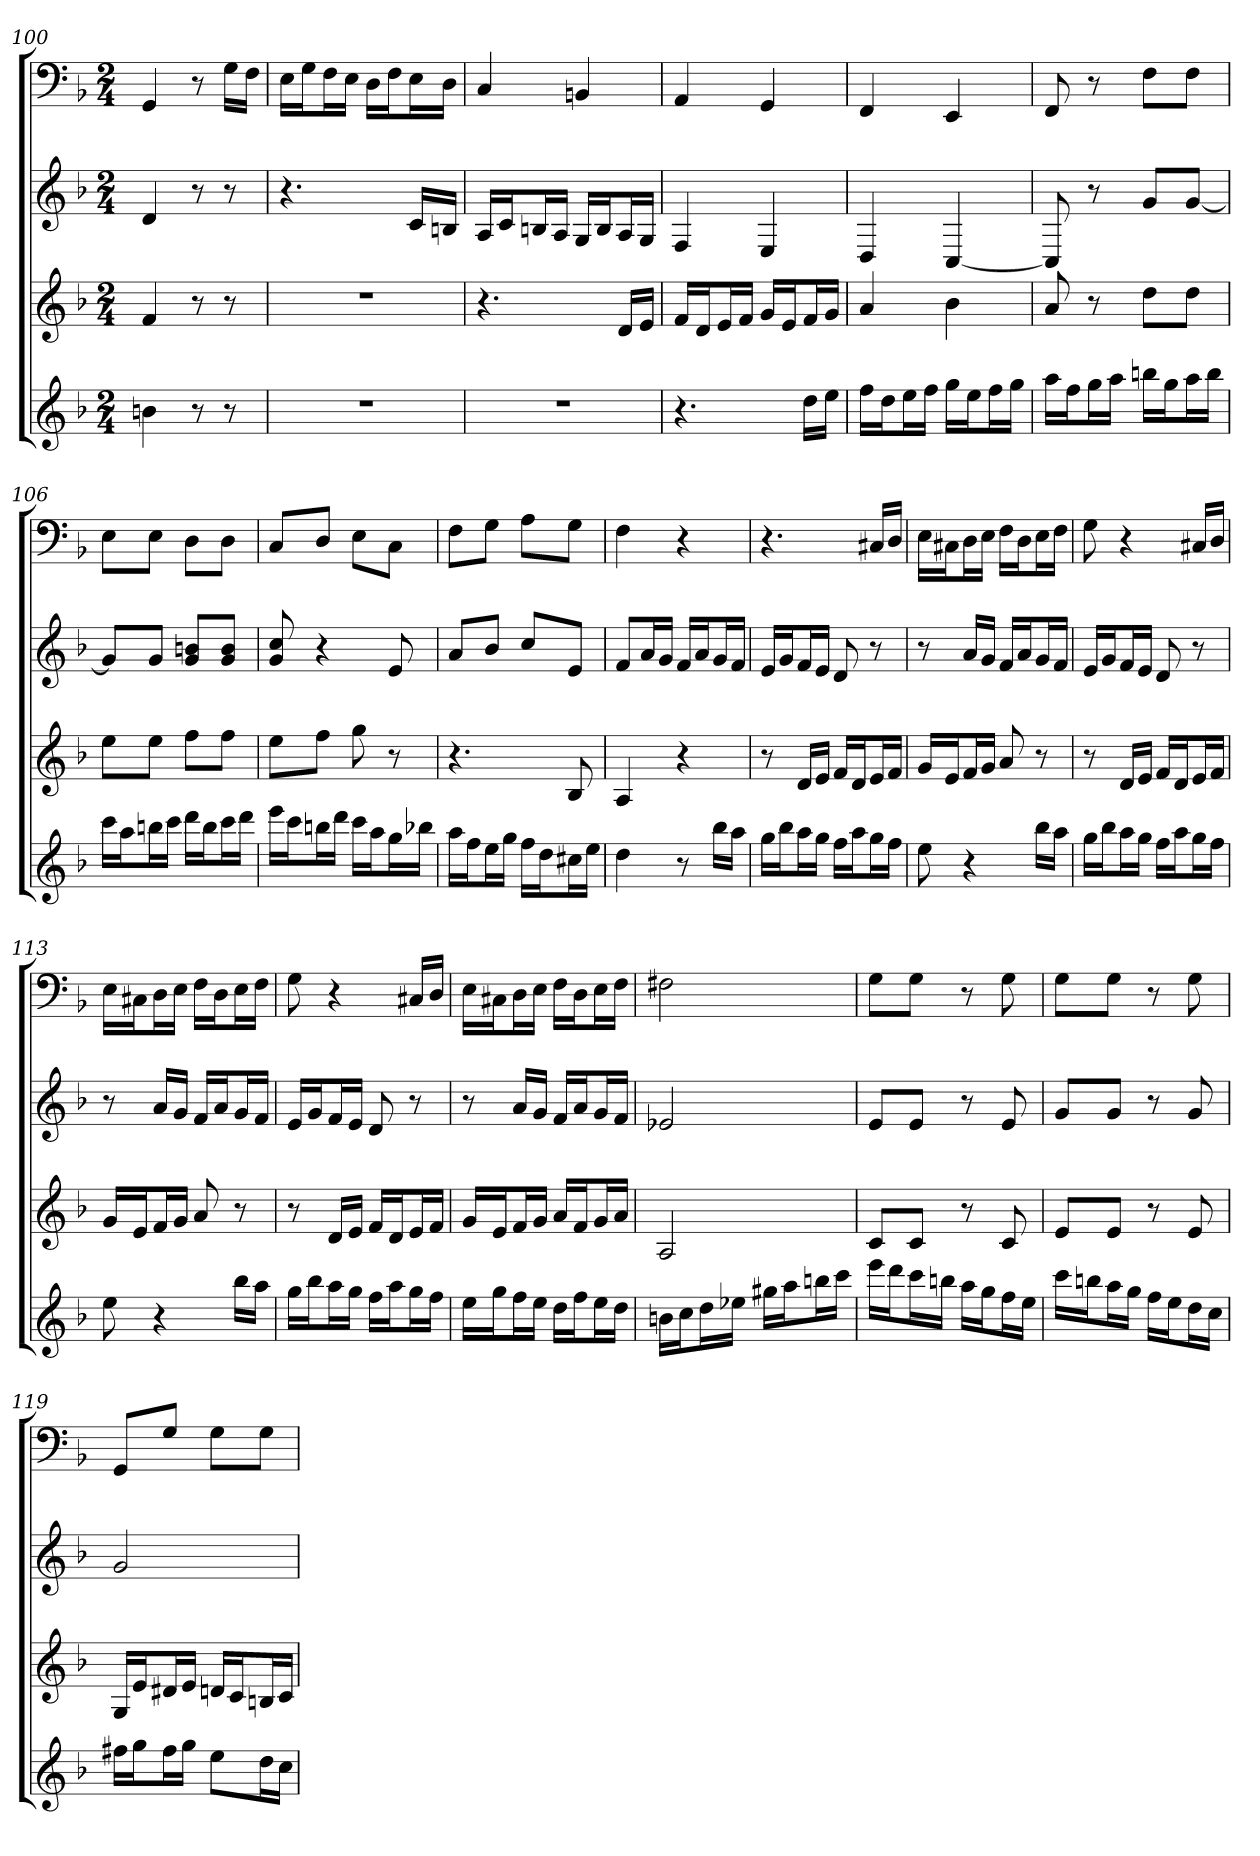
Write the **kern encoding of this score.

**kern	**kern	**kern	**kern
*part4	*part3	*part2	*part1
*staff4	*staff3	*staff2	*staff1
*k[b-]	*k[b-]	*k[b-]	*k[b-]
*F:	*F:	*F:	*F:
*M2/4	*M2/4	*M2/4	*M2/4
=100	=100	=100	=100
4bn	4f	4d	4GG
8r	8r	8r	8r
8r	8r	8r	16GLL
.	.	.	16FJJ
=101	=101	=101	=101
2r	2r	4.r	16ELL
.	.	.	16GJ
.	.	.	16FL
.	.	.	16EJJ
.	.	.	16DLL
.	.	.	16FJ
.	.	16cLL	16EL
.	.	16BnJJ	16DJJ
=102	=102	=102	=102
2r	4.r	16ALL	4C
.	.	16cJ	.
.	.	16BnL	.
.	.	16AJJ	.
.	.	16GLL	4BBn
.	.	16BJ	.
.	16dLL	16AL	.
.	16eJJ	16GJJ	.
=103	=103	=103	=103
4.r	16fLL	4F	4AA
.	16dJ	.	.
.	16eL	.	.
.	16fJJ	.	.
.	16gLL	4E	4GG
.	16eJ	.	.
16ddLL	16fL	.	.
16eeJJ	16gJJ	.	.
=104	=104	=104	=104
16ffLL	4a	4D	4FF
16ddJ	.	.	.
16eeL	.	.	.
16ffJJ	.	.	.
16ggLL	4b-	[4C	4EE
16eeJ	.	.	.
16ffL	.	.	.
16ggJJ	.	.	.
=105	=105	=105	=105
16aaLL	8a	8C]	8FF
16ffJ	.	.	.
16ggL	8r	8r	8r
16aaJJ	.	.	.
16bbnLL	8ddL	8gL	8FL
16ggJ	.	.	.
16aaL	8ddJ	[8gJ	8FJ
16bbJJ	.	.	.
=106	=106	=106	=106
16cccLL	8eeL	8gL]	8EL
16aaJ	.	.	.
16bbnL	8eeJ	8gJ	8EJ
16cccJJ	.	.	.
16dddLL	8ffL	8g 8bnL	8DL
16bbJ	.	.	.
16cccL	8ffJ	8g 8bJ	8DJ
16dddJJ	.	.	.
=107	=107	=107	=107
16eeeLL	8eeL	8g 8cc	8CL
16cccJ	.	.	.
16bbnL	8ffJ	4r	8DJ
16dddJJ	.	.	.
16cccLL	8gg	.	8EL
16aaJ	.	.	.
16ggL	8r	8e	8CJ
16bb-XJJ	.	.	.
=108	=108	=108	=108
16aaLL	4.r	8aL	8FL
16ffJ	.	.	.
16eeL	.	8b-J	8GJ
16ggJJ	.	.	.
16ffLL	.	8ccL	8AL
16ddJ	.	.	.
16cc#XL	8B-	8eJ	8GJ
16eeJJ	.	.	.
=109	=109	=109	=109
4dd	4A	8fL	4F
.	.	16aL	.
.	.	16gJJ	.
8r	4r	16fLL	4r
.	.	16aJ	.
16bb-LL	.	16gL	.
16aaJJ	.	16fJJ	.
=110	=110	=110	=110
16ggLL	8r	16eLL	4.r
16bb-J	.	16gJ	.
16aaL	16dLL	16fL	.
16ggJJ	16eJJ	16eJJ	.
16ffLL	16fLL	8d	.
16aaJ	16dJ	.	.
16ggL	16eL	8r	16C#XLL
16ffJJ	16fJJ	.	16DJJ
=111	=111	=111	=111
8ee	16gLL	8r	16ELL
.	16eJ	.	16C#XJ
4r	16fL	16aLL	16DL
.	16gJJ	16gJJ	16EJJ
.	8a	16fLL	16FLL
.	.	16aJ	16DJ
16bb-LL	8r	16gL	16EL
16aaJJ	.	16fJJ	16FJJ
=112	=112	=112	=112
16ggLL	8r	16eLL	8G
16bb-J	.	16gJ	.
16aaL	16dLL	16fL	4r
16ggJJ	16eJJ	16eJJ	.
16ffLL	16fLL	8d	.
16aaJ	16dJ	.	.
16ggL	16eL	8r	16C#XLL
16ffJJ	16fJJ	.	16DJJ
=113	=113	=113	=113
8ee	16gLL	8r	16ELL
.	16eJ	.	16C#XJ
4r	16fL	16aLL	16DL
.	16gJJ	16gJJ	16EJJ
.	8a	16fLL	16FLL
.	.	16aJ	16DJ
16bb-LL	8r	16gL	16EL
16aaJJ	.	16fJJ	16FJJ
=114	=114	=114	=114
16ggLL	8r	16eLL	8G
16bb-J	.	16gJ	.
16aaL	16dLL	16fL	4r
16ggJJ	16eJJ	16eJJ	.
16ffLL	16fLL	8d	.
16aaJ	16dJ	.	.
16ggL	16eL	8r	16C#XLL
16ffJJ	16fJJ	.	16DJJ
=115	=115	=115	=115
16eeLL	16gLL	8r	16ELL
16ggJ	16eJ	.	16C#XJ
16ffL	16fL	16aLL	16DL
16eeJJ	16gJJ	16gJJ	16EJJ
16ddLL	16aLL	16fLL	16FLL
16ffJ	16fJ	16aJ	16DJ
16eeL	16gL	16gL	16EL
16ddJJ	16aJJ	16fJJ	16FJJ
=116	=116	=116	=116
16bnLL	2A	2e-X	2F#X
16ccJ	.	.	.
16ddL	.	.	.
16ee-XJJ	.	.	.
16gg#XLL	.	.	.
16aaJ	.	.	.
16bbnL	.	.	.
16cccJJ	.	.	.
=117	=117	=117	=117
16eeeLL	8cL	8eL	8GL
16dddJ	.	.	.
16cccL	8cJ	8eJ	8GJ
16bbnJJ	.	.	.
16aaLL	8r	8r	8r
16ggJ	.	.	.
16ffL	8c	8e	8G
16eeJJ	.	.	.
=118	=118	=118	=118
16cccLL	8eL	8gL	8GL
16bbnJ	.	.	.
16aaL	8eJ	8gJ	8GJ
16ggJJ	.	.	.
16ffLL	8r	8r	8r
16eeJ	.	.	.
16ddL	8e	8g	8G
16ccJJ	.	.	.
=119	=119	=119	=119
16ff#XLL	16GLL	2g	8GGL
16ggJ	16eJ	.	.
16ff#L	16d#XL	.	8GJ
16ggJJ	16eJJ	.	.
8eeL	16dnLL	.	8GL
.	16cJ	.	.
16ddL	16BnL	.	8GJ
16ccJJ	16cJJ	.	.
=	=	=	=
*-	*-	*-	*-
